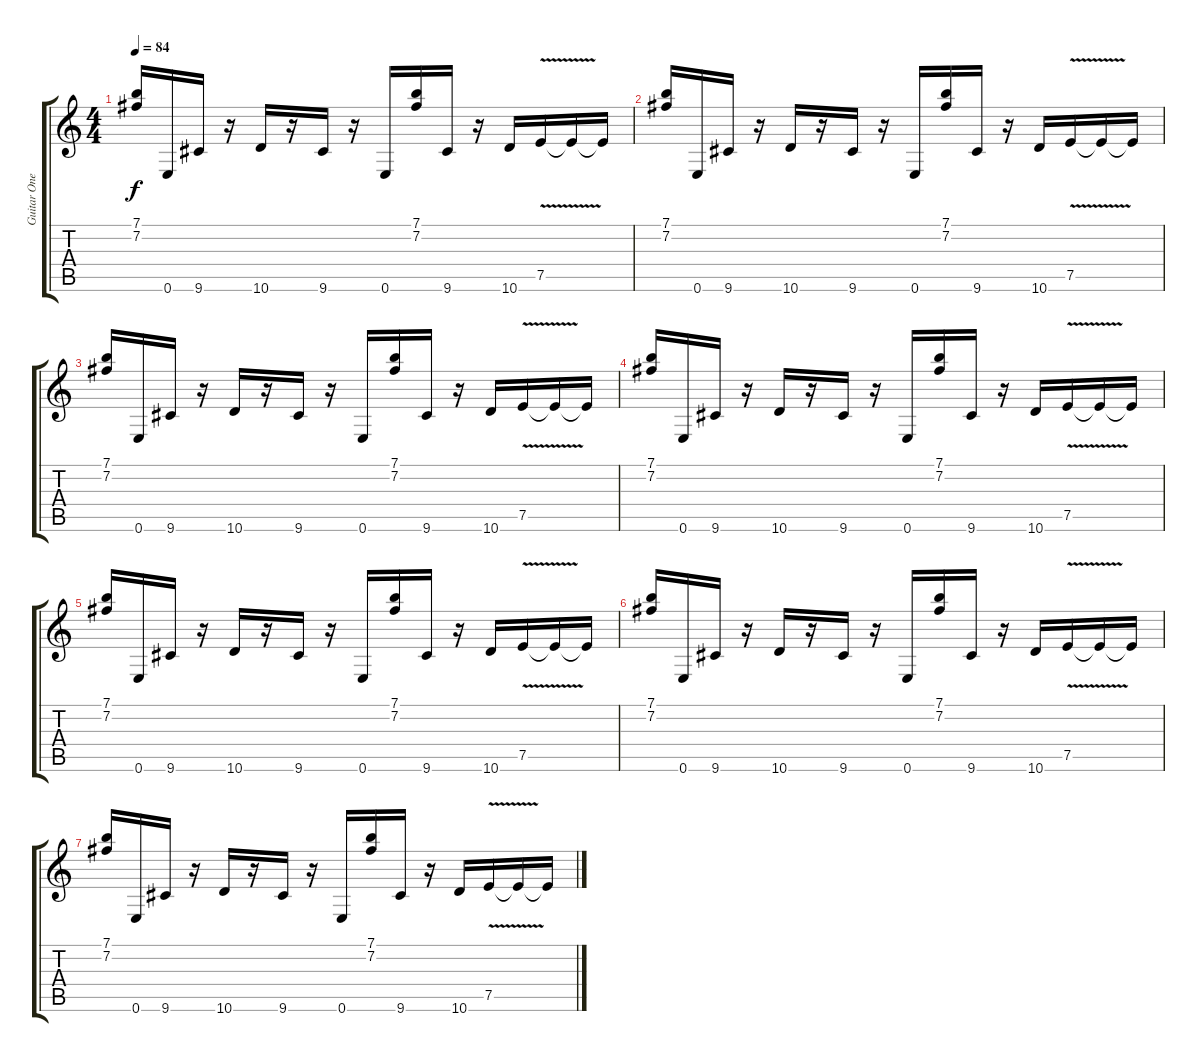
\track ("Guitar One" "Guitar One") {instrument distortionguitar}
\staff {score tabs}
\tuning (E4 B3 G3 D3 A2 E2) {hide}
\ts (4 4)
\tempo 84
\clef g2
\ks c
(7.1 7.2).16{dy f} 0.6.16 9.6.16 r.16 10.6.16 r.16 9.6.16 r.16 0.6.16 (7.1 7.2).16 9.6.16 r.16 10.6.16 7.5{v}.16 7.5{t}.16 7.5{t}.16 |
(7.1 7.2).16 0.6.16 9.6.16 r.16 10.6.16 r.16 9.6.16 r.16 0.6.16 (7.1 7.2).16 9.6.16 r.16 10.6.16 7.5{v}.16 7.5{t}.16 7.5{t}.16 |
(7.1 7.2).16 0.6.16 9.6.16 r.16 10.6.16 r.16 9.6.16 r.16 0.6.16 (7.1 7.2).16 9.6.16 r.16 10.6.16 7.5{v}.16 7.5{t}.16 7.5{t}.16 |
(7.1 7.2).16 0.6.16 9.6.16 r.16 10.6.16 r.16 9.6.16 r.16 0.6.16 (7.1 7.2).16 9.6.16 r.16 10.6.16 7.5{v}.16 7.5{t}.16 7.5{t}.16 |
(7.1 7.2).16 0.6.16 9.6.16 r.16 10.6.16 r.16 9.6.16 r.16 0.6.16 (7.1 7.2).16 9.6.16 r.16 10.6.16 7.5{v}.16 7.5{t}.16 7.5{t}.16 |
(7.1 7.2).16 0.6.16 9.6.16 r.16 10.6.16 r.16 9.6.16 r.16 0.6.16 (7.1 7.2).16 9.6.16 r.16 10.6.16 7.5{v}.16 7.5{t}.16 7.5{t}.16 |
(7.1 7.2).16 0.6.16 9.6.16 r.16 10.6.16 r.16 9.6.16 r.16 0.6.16 (7.1 7.2).16 9.6.16 r.16 10.6.16 7.5{v}.16 7.5{t}.16 7.5{t}.16
